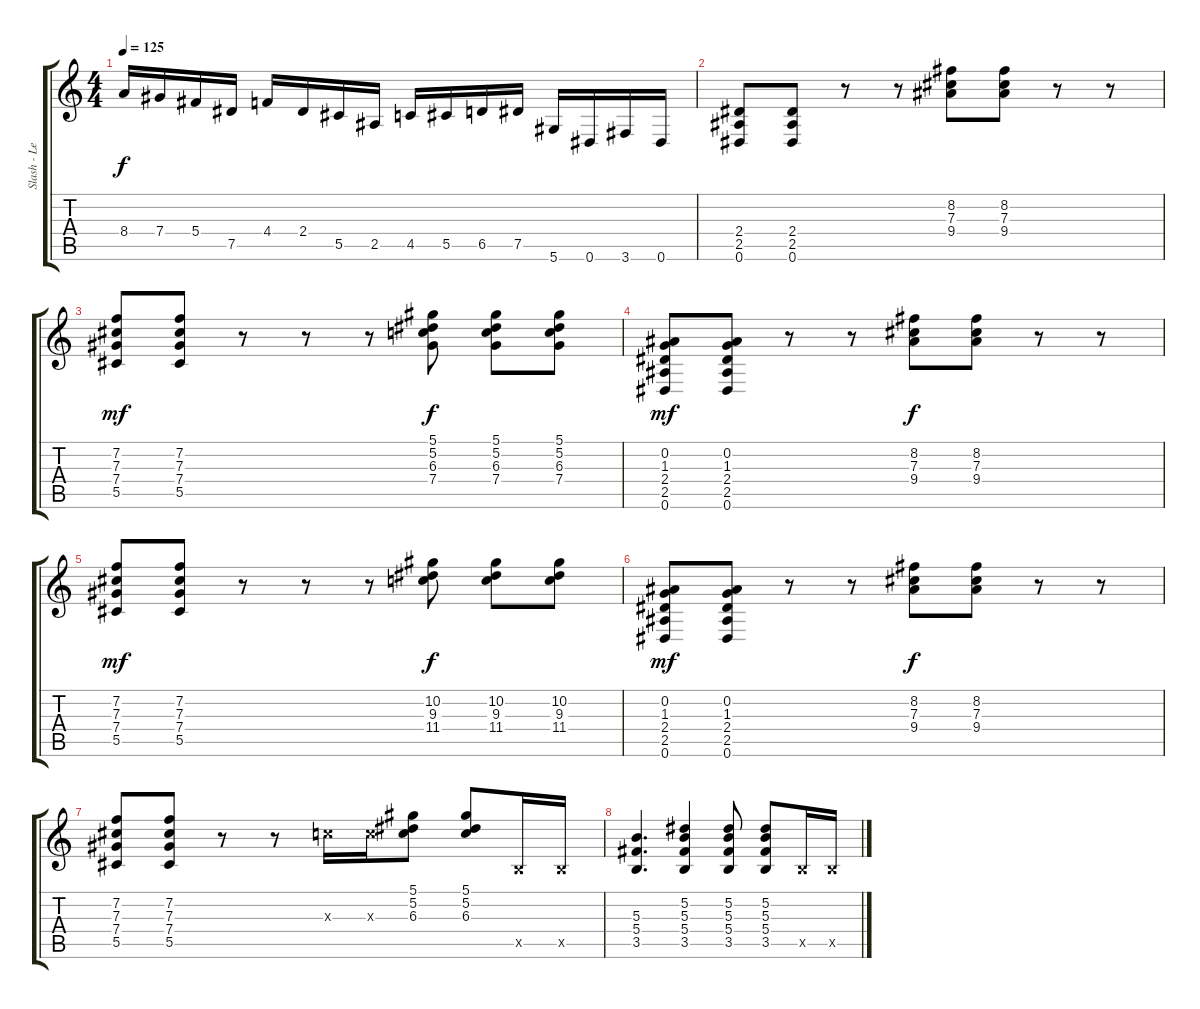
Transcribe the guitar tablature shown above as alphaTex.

\track ("Slash - Lead Guitar" "Slash - Le") {instrument distortionguitar}
\staff {score tabs}
\tuning (Eb4 Bb3 Gb3 Db3 Ab2 Eb2) {hide}
\ts (4 4)
\tempo 125
\clef g2
\ks c
8.4.16{dy f} 7.4.16 5.4.16 7.5.16 4.4.16 2.4.16 5.5.16 2.5.16 4.5.16 5.5.16 6.5.16 7.5.16 5.6.16 0.6.16 3.6.16 0.6.16 |
(2.4 2.5 0.6).8 (2.4 2.5 0.6).8 r.8 r.8 (8.2 7.3 9.4).8 (8.2 7.3 9.4).8 r.8 r.8 |
(7.2 7.3 7.4 5.5).8{dy mf} (7.2 7.3 7.4 5.5).8 r.8 r.8 r.8 (5.1 5.2 6.3 7.4).8{dy f} (5.1 5.2 6.3 7.4).8 (5.1 5.2 6.3 7.4).8 |
(0.2 1.3 2.4 2.5 0.6).8{dy mf} (0.2 1.3 2.4 2.5 0.6).8 r.8 r.8 (8.2 7.3 9.4).8{dy f} (8.2 7.3 9.4).8 r.8 r.8 |
(7.2 7.3 7.4 5.5).8{dy mf} (7.2 7.3 7.4 5.5).8 r.8 r.8 r.8 (10.2 9.3 11.4).8{dy f} (10.2 9.3 11.4).8 (10.2 9.3 11.4).8 |
(0.2 1.3 2.4 2.5 0.6).8{dy mf} (0.2 1.3 2.4 2.5 0.6).8 r.8 r.8 (8.2 7.3 9.4).8{dy f} (8.2 7.3 9.4).8 r.8 r.8 |
(7.2 7.3 7.4 5.5).8 (7.2 7.3 7.4 5.5).8 r.8 r.8 6.3{x}.16 6.3{x}.16 (5.1 5.2 6.3).8 (5.1 5.2 6.3).8 3.5{x}.16 3.5{x}.16 |
(5.3 5.4 3.5).4{d} (5.2 5.3 5.4 3.5).4 (5.2 5.3 5.4 3.5).8 (5.2 5.3 5.4 3.5).8 3.5{x}.16 3.5{x}.16
